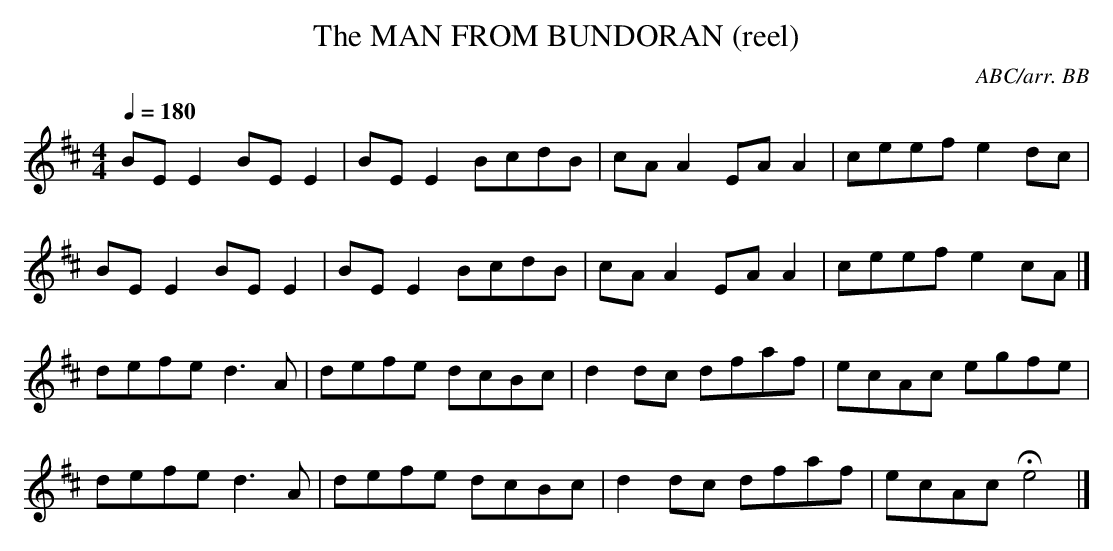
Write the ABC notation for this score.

X:1
T:MAN FROM BUNDORAN (reel), The
C:ABC/arr. BB
Q:1/4=180
M:4/4
L:1/8
K:D
BEE2 BEE2|BEE2 BcdB|cAA2 EAA2|ceef e2 dc|
BEE2 BEE2|BEE2 BcdB|cAA2 EAA2|ceef e2 cA|]
defe d3A|defe dcBc|d2 dc dfaf|ecAc egfe|
defe d3A|defe dcBc|d2 dc dfaf|ecAc He4|]
